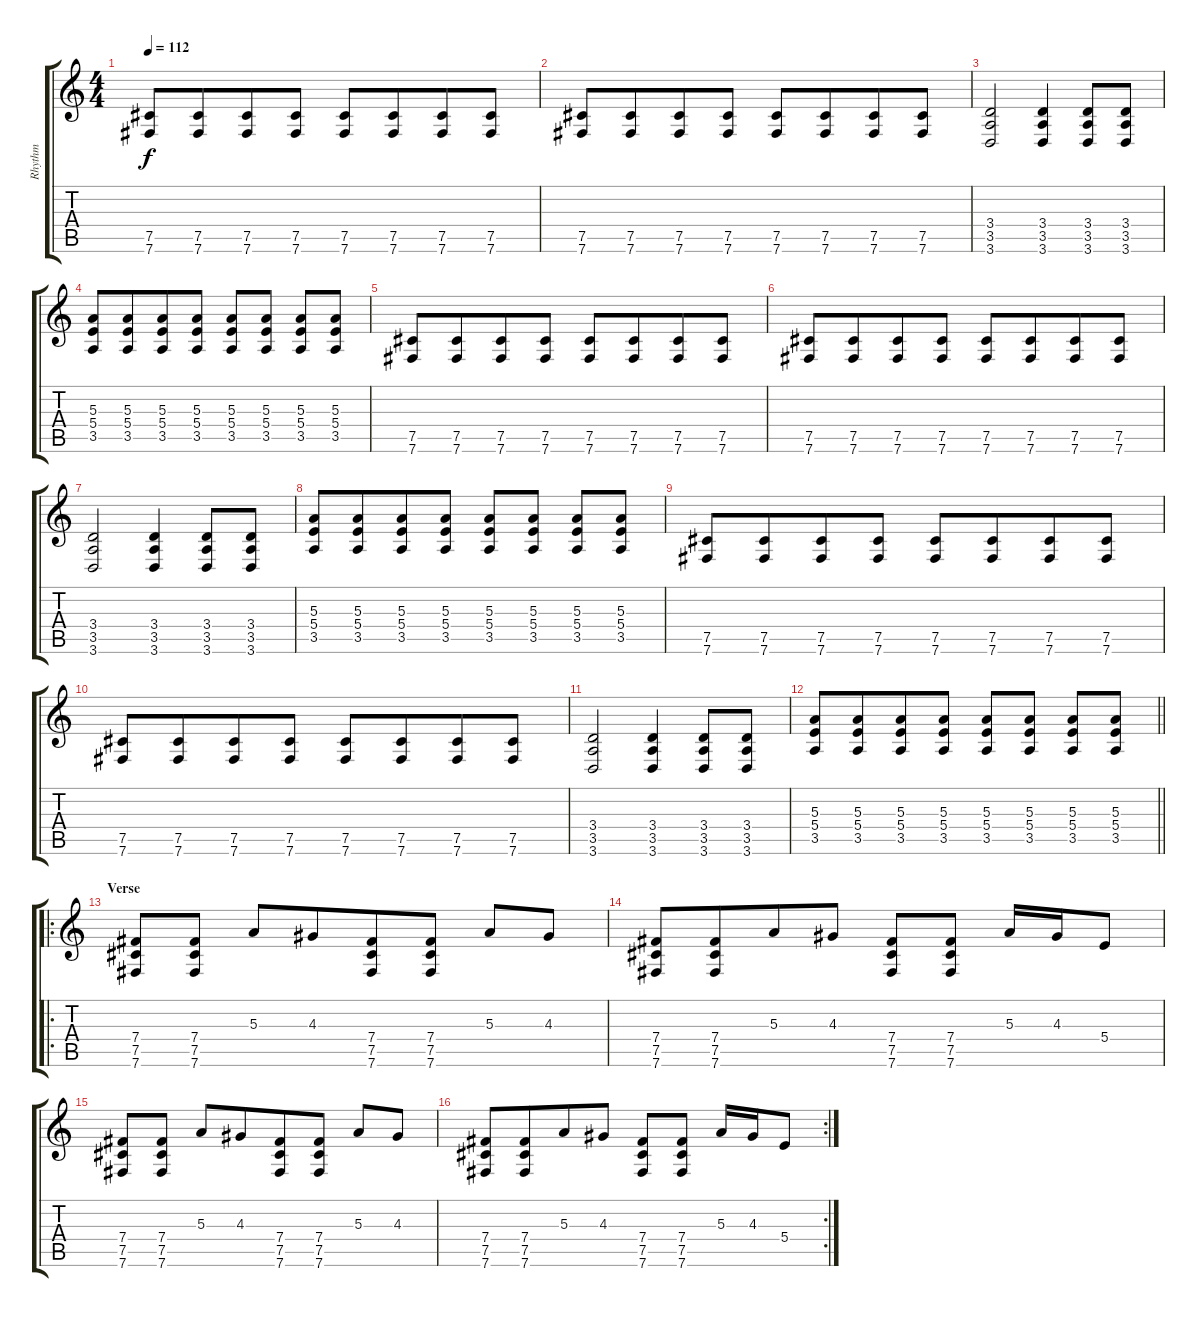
\track ("Rhythm" "Rhythm") {instrument distortionguitar}
\staff {score tabs}
\tuning (Db4 Ab3 E3 B2 Gb2 B1) {hide}
\ts (4 4)
\tempo 112
\clef g2
\ks c
(7.5 7.6).8{dy f} (7.5 7.6).8{beam merge} (7.5 7.6).8 (7.5 7.6).8 (7.5 7.6).8 (7.5 7.6).8{beam merge} (7.5 7.6).8{beam merge} (7.5 7.6).8 |
(7.5 7.6).8 (7.5 7.6).8{beam merge} (7.5 7.6).8 (7.5 7.6).8 (7.5 7.6).8 (7.5 7.6).8{beam merge} (7.5 7.6).8 (7.5 7.6).8 |
(3.4 3.5 3.6).2{instrument distortionguitar} (3.4 3.5 3.6).4 (3.4 3.5 3.6).8 (3.4 3.5 3.6).8 |
(5.3 5.4 3.5).8 (5.3 5.4 3.5).8{beam merge} (5.3 5.4 3.5).8{beam merge} (5.3 5.4 3.5).8 (5.3 5.4 3.5).8 (5.3 5.4 3.5).8 (5.3 5.4 3.5).8{beam merge} (5.3 5.4 3.5).8 |
(7.5 7.6).8 (7.5 7.6).8{beam merge} (7.5 7.6).8 (7.5 7.6).8 (7.5 7.6).8 (7.5 7.6).8{beam merge} (7.5 7.6).8{beam merge} (7.5 7.6).8 |
(7.5 7.6).8 (7.5 7.6).8{beam merge} (7.5 7.6).8 (7.5 7.6).8 (7.5 7.6).8 (7.5 7.6).8{beam merge} (7.5 7.6).8 (7.5 7.6).8 |
(3.4 3.5 3.6).2{instrument distortionguitar} (3.4 3.5 3.6).4 (3.4 3.5 3.6).8 (3.4 3.5 3.6).8 |
(5.3 5.4 3.5).8 (5.3 5.4 3.5).8{beam merge} (5.3 5.4 3.5).8{beam merge} (5.3 5.4 3.5).8 (5.3 5.4 3.5).8 (5.3 5.4 3.5).8 (5.3 5.4 3.5).8{beam merge} (5.3 5.4 3.5).8 |
(7.5 7.6).8 (7.5 7.6).8{beam merge} (7.5 7.6).8 (7.5 7.6).8 (7.5 7.6).8 (7.5 7.6).8{beam merge} (7.5 7.6).8{beam merge} (7.5 7.6).8 |
(7.5 7.6).8 (7.5 7.6).8{beam merge} (7.5 7.6).8 (7.5 7.6).8 (7.5 7.6).8 (7.5 7.6).8{beam merge} (7.5 7.6).8 (7.5 7.6).8 |
(3.4 3.5 3.6).2{instrument distortionguitar} (3.4 3.5 3.6).4 (3.4 3.5 3.6).8 (3.4 3.5 3.6).8 |
\barLineRight lightlight
(5.3 5.4 3.5).8 (5.3 5.4 3.5).8{beam merge} (5.3 5.4 3.5).8{beam merge} (5.3 5.4 3.5).8 (5.3 5.4 3.5).8 (5.3 5.4 3.5).8 (5.3 5.4 3.5).8{beam merge} (5.3 5.4 3.5).8 |
\ro
\section ("" "Verse")
(7.4 7.5 7.6).8{beam merge} (7.4 7.5 7.6).8 5.3.8 4.3.8{beam merge} (7.4 7.5 7.6).8{beam merge} (7.4 7.5 7.6).8 5.3.8 4.3.8 |
(7.4 7.5 7.6).8{beam merge} (7.4 7.5 7.6).8{beam merge} 5.3.8 4.3.8 (7.4 7.5 7.6).8 (7.4 7.5 7.6).8 5.3.16 4.3.16{beam merge} 5.4.8 |
(7.4 7.5 7.6).8{beam merge} (7.4 7.5 7.6).8 5.3.8 4.3.8{beam merge} (7.4 7.5 7.6).8{beam merge} (7.4 7.5 7.6).8 5.3.8 4.3.8 |
\rc 2
(7.4 7.5 7.6).8{beam merge} (7.4 7.5 7.6).8{beam merge} 5.3.8 4.3.8 (7.4 7.5 7.6).8 (7.4 7.5 7.6).8 5.3.16 4.3.16{beam merge} 5.4.8
